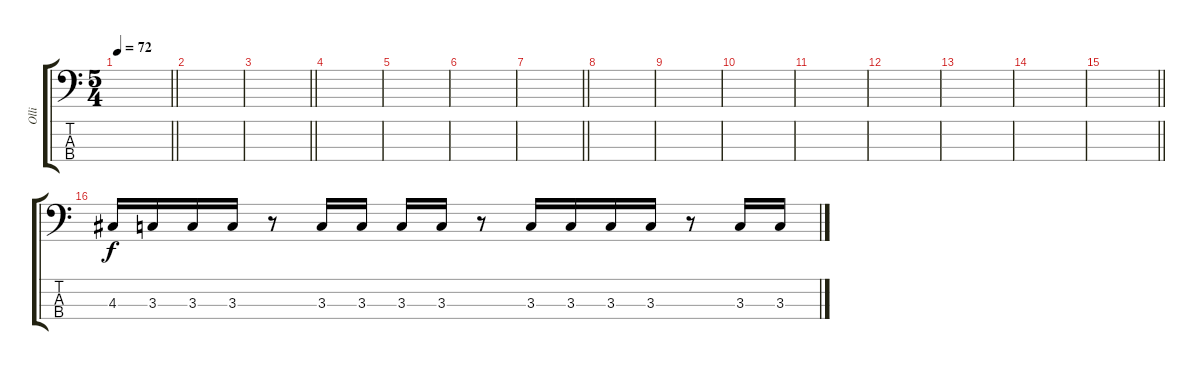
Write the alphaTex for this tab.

\track ("Olli" "Olli") {instrument electricbassfinger}
\staff {score tabs}
\tuning (G2 D2 A1 E1) {hide}
\ts (5 4)
\tempo 72
\clef f4
\barLineRight lightlight
\ks c
|
|
\barLineRight lightlight
|
|
|
|
\barLineRight lightlight
|
|
|
|
|
|
|
|
\barLineRight lightlight
|
4.3.16 3.3.16 3.3.16 3.3.16 r.8 3.3.16 3.3.16 3.3.16 3.3.16 r.8 3.3.16 3.3.16 3.3.16 3.3.16 r.8 3.3.16 3.3.16
